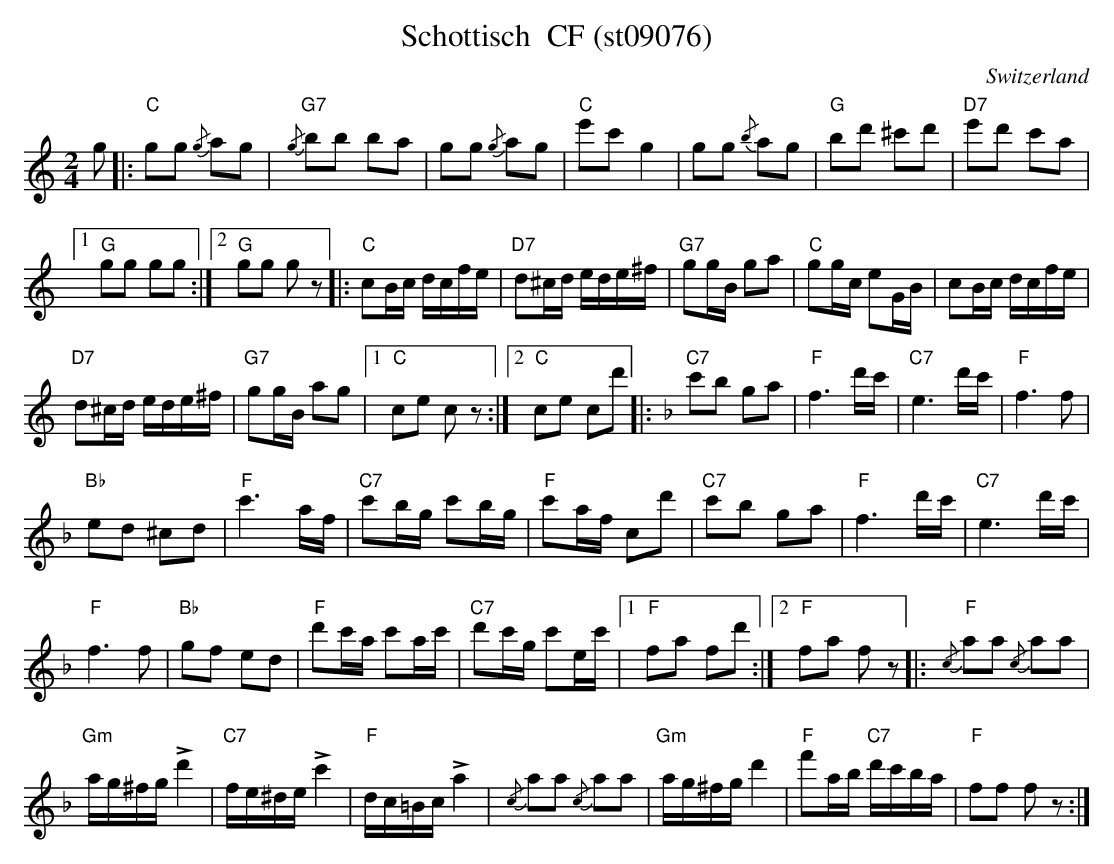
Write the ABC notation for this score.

X:1
T: Schottisch  CF (st09076)
M:2/4
L:1/8
O:Switzerland
K:C major
g |: "C"gg {/g}ag | {/g}"G7"bb ba | gg {/g}ag | "C"e'c'g2 | gg {/b}ag | "G"bd' ^c'd' | "D7"e'd' c'a |1
"G"gg gg :|2 "G"gg gz |: [L:1/16] "C"c2Bc dcfe | "D7"d2^cd ede^f | "G7"g2gB g2a2 | "C"g2gc e2GB | c2Bc dcfe |
"D7"d2^cd ede^f | "G7"g2gB a2g2 |1 "C"c2e2 c2z2 :|2 "C"c2e2 c2d'2 |: [K:F] [L:1/8] "C7"c'b ga | "F"f3d'/c'/ | "C7"e3d'/c'/ | "F"f3f |
"Bb"ed ^cd | "F"c'3a/f/ | "C7"c'b/g/ c'b/g/ | "F"c'a/f/ cd' | "C7"c'b ga | "F"f3d'/c'/ | "C7"e3d'/c'/ |
"F"f3f | "Bb"gf ed | "F"d'c'/a/ c'a/c'/ | "C7"d'c'/g/ c'e/c'/ |1 "F"fa fd' :|2 "F"fa fz |: {/c}"F"aa  {/c}aa |
"Gm"a/g/^f/g/ !>!d'2 | "C7"f/e/^d/e/!>!c'2 | "F"d/c/=B/c/!>!a2 | {/c}aa {/c}aa | "Gm"a/g/^f/g/ d'2 | "F"f'a/b/ "C7"d'/c'/b/a/ | "F"ff fz :|
